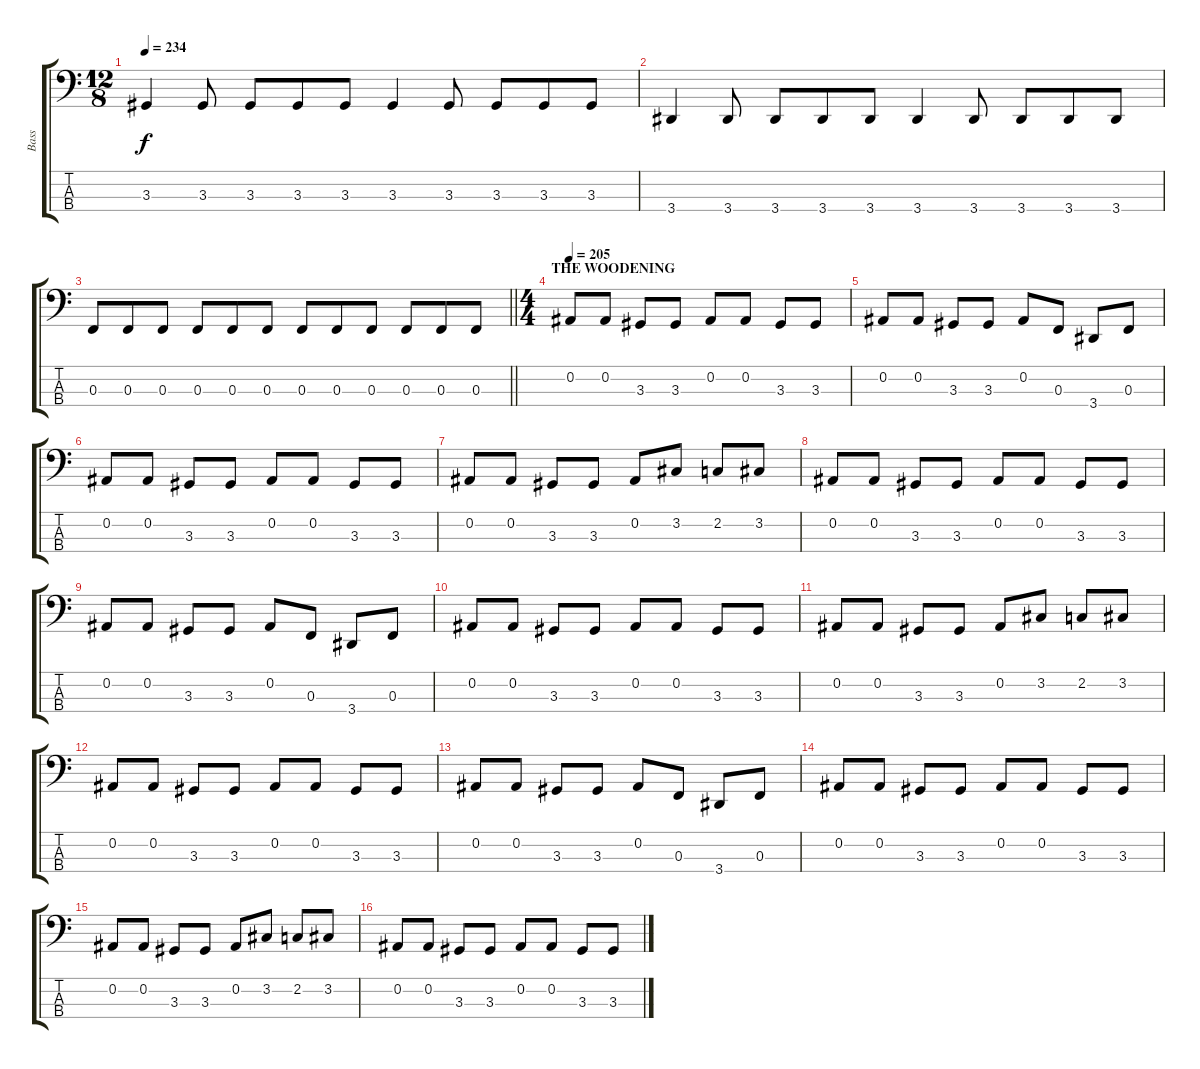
\track ("Bass" "Bass") {instrument electricbasspick}
\staff {score tabs}
\tuning (Eb2 Bb1 F1 C1) {hide}
\ts (12 8)
\tempo 234
\clef f4
\ks c
3.3.4{dy f} 3.3.8 3.3.8 3.3.8 3.3.8 3.3.4 3.3.8 3.3.8 3.3.8 3.3.8 |
3.4.4 3.4.8 3.4.8 3.4.8 3.4.8 3.4.4 3.4.8 3.4.8 3.4.8 3.4.8 |
\barLineRight lightlight
0.3.8 0.3.8 0.3.8 0.3.8 0.3.8 0.3.8 0.3.8 0.3.8 0.3.8 0.3.8 0.3.8 0.3.8 |
\ts (4 4)
\section ("" "THE WOODENING")
\tempo 205
0.2.8 0.2.8 3.3.8 3.3.8 0.2.8 0.2.8 3.3.8 3.3.8 |
0.2.8 0.2.8 3.3.8 3.3.8 0.2.8 0.3.8 3.4.8 0.3.8 |
0.2.8 0.2.8 3.3.8 3.3.8 0.2.8 0.2.8 3.3.8 3.3.8 |
0.2.8 0.2.8 3.3.8 3.3.8 0.2.8 3.2.8 2.2.8 3.2.8 |
0.2.8 0.2.8 3.3.8 3.3.8 0.2.8 0.2.8 3.3.8 3.3.8 |
0.2.8 0.2.8 3.3.8 3.3.8 0.2.8 0.3.8 3.4.8 0.3.8 |
0.2.8 0.2.8 3.3.8 3.3.8 0.2.8 0.2.8 3.3.8 3.3.8 |
0.2.8 0.2.8 3.3.8 3.3.8 0.2.8 3.2.8 2.2.8 3.2.8 |
0.2.8 0.2.8 3.3.8 3.3.8 0.2.8 0.2.8 3.3.8 3.3.8 |
0.2.8 0.2.8 3.3.8 3.3.8 0.2.8 0.3.8 3.4.8 0.3.8 |
0.2.8 0.2.8 3.3.8 3.3.8 0.2.8 0.2.8 3.3.8 3.3.8 |
0.2.8 0.2.8 3.3.8 3.3.8 0.2.8 3.2.8 2.2.8 3.2.8 |
0.2.8 0.2.8 3.3.8 3.3.8 0.2.8 0.2.8 3.3.8 3.3.8
